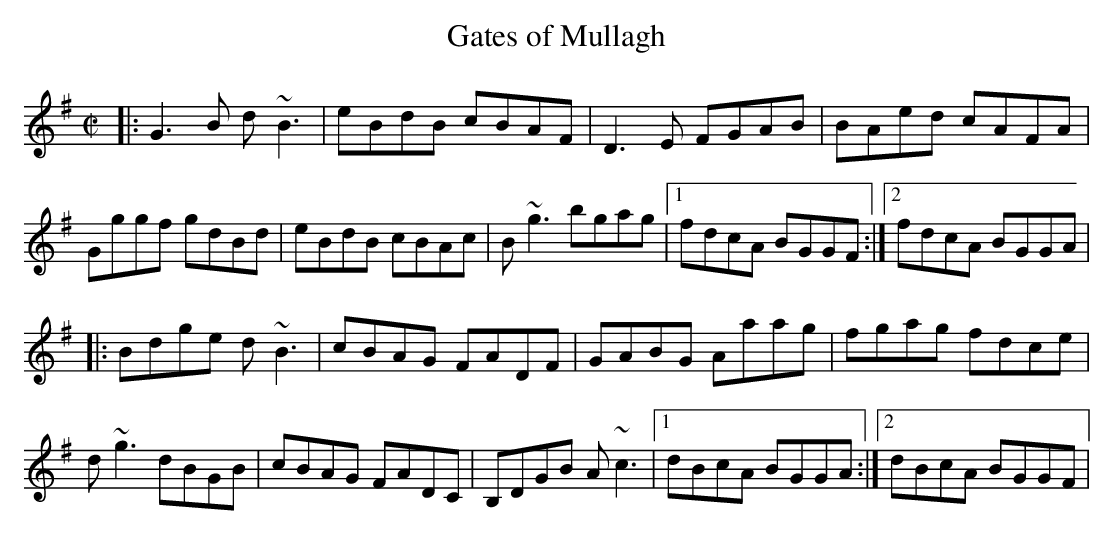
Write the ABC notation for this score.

X:1
T:Gates of Mullagh
M:C|
K:G
|: G3B d~B3 | eBdB cBAF | D3E FGAB | BAed cAFA |
Gggf gdBd | eBdB cBAc | B~g3 bgag |1 fdcA BGGF :|2 fdcA BGGA |
|: Bdge d~B3 | cBAG FADF | GABG Aaag | fgag fdce |
d~g3 dBGB | cBAG FADC | B,DGB A~c3 |1 dBcA BGGA :|2 dBcA BGGF |
